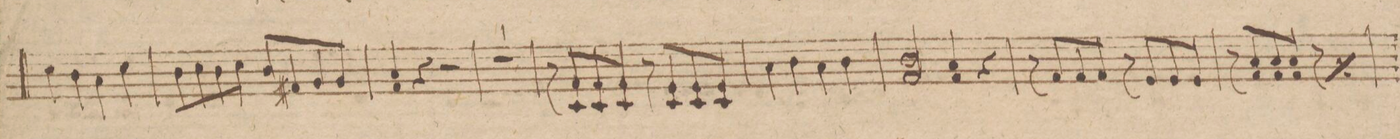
**kern	**dynam
*I"Violino 2.do	*
*clefG2	*
*k[b-]	*
*met(c|)	*
*M2/2	*
4cc\	.
4b-\	.
4a\	.
4cc\	.
=18	=18
8b-\L	.
8cc\	.
8b-\	.
8cc\J	.
8b-/L	.
8f#X/	.
8g/	.
8g/J	.
=19	=19
4f/ 4a/	.
4r	.
2r	.
=20	=20
1r	.
=21	=21
8r	.
8c/L 8f/	.
8c/ 8f/	.
8c/J 8f/	.
8r	.
8c/L 8e/	.
8c/ 8e/	.
8c/J 8e/	.
=22	=22
4a\	.
4b-\	.
4a\	.
4b-\	.
=23	=23
2f/ 2b-/	.
4f/ 4a/	.
4r	.
=24	=24
8r	.
8f/L	.
8f/	.
8f/J	.
8r	.
8e/L	.
8e/	.
8e/J	.
=25	=25
8r	.
8f/L 8a/	.
8f/ 8a/	.
8f/J 8a/	.
8r	.
*rep	*
8f/L 8a/	.
8f/ 8a/	.
8f/J 8a/	.
*Xrep	*
=26	=26
*-	*-
